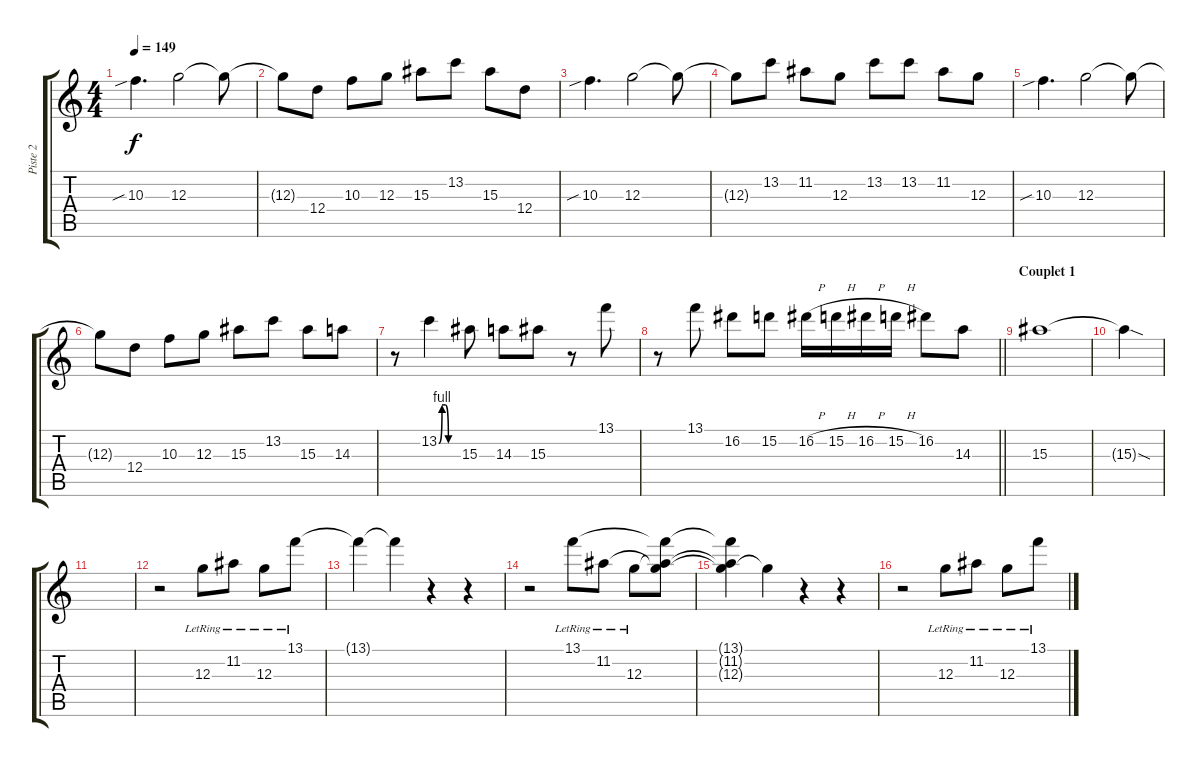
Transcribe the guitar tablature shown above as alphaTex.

\track ("Piste 2" "Piste 2") {instrument electricguitarclean}
\staff {score tabs}
\tuning (E4 B3 G3 D3 A2 D2) {hide}
\ts (4 4)
\tempo 149
\clef g2
\ks c
10.3{sib}.4{d dy f volume 16 instrument distortionguitar} 12.3.2 12.3{t}.8 |
12.3{t}.8 12.4.8 10.3.8 12.3.8 15.3.8 13.2.8 15.3.8 12.4.8 |
10.3{sib}.4{d} 12.3.2 12.3{t}.8 |
12.3{t}.8 13.2.8 11.2.8 12.3.8 13.2.8 13.2.8 11.2.8 12.3.8 |
10.3{sib}.4{d} 12.3.2 12.3{t}.8 |
12.3{t}.8 12.4.8 10.3.8 12.3.8 15.3.8 13.2.8 15.3.8 14.3.8 |
r.8 13.2{be (custom 0 0 10 4 20 4 30 0 60 0)}.4 15.3.8 14.3.8 15.3.8 r.8 13.1.8 |
\barLineRight lightlight
r.8 13.1.8 16.2.8 15.2.8 16.2{h}.16 15.2{h}.16 16.2{h}.16 15.2{h}.16 16.2.8 14.3.8 |
\section ("" "Couplet 1")
15.3.1 |
15.3{sod t}.4{instrument electricguitarclean} |
|
r.2 12.3{lr}.8 11.2{lr}.8 12.3{lr}.8 13.1{lr}.8 |
13.1{t}.4 13.1{t}.4 r.4 r.4 |
r.2 13.1{lr}.8 11.2{lr}.8 12.3{lr}.8 (13.1{t} 11.2{t} 12.3{t}).8 |
(13.1{t} 11.2{t} 12.3{t}).4 12.3{t}.4 r.4 r.4 |
r.2 12.3{lr}.8 11.2{lr}.8 12.3{lr}.8 13.1{lr}.8
